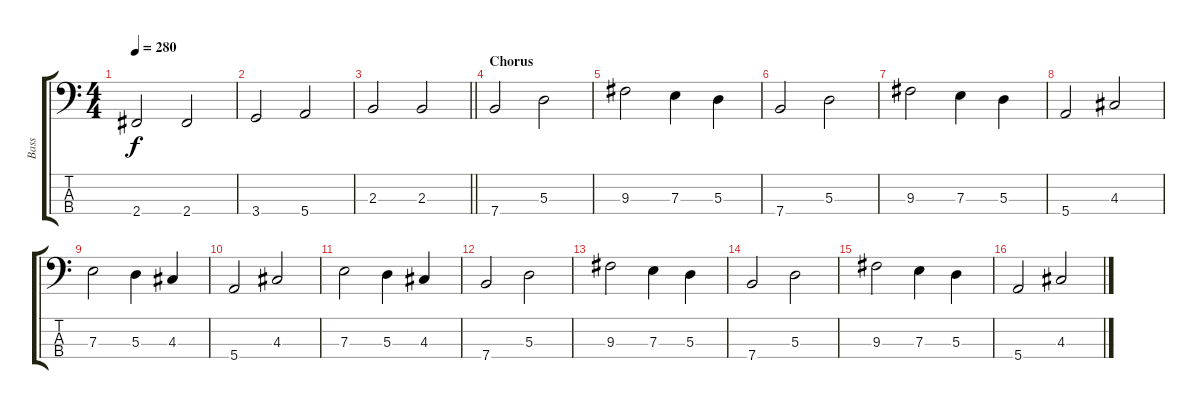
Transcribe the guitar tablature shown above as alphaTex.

\track ("Bass" "Bass") {instrument electricbasspick}
\staff {score tabs}
\tuning (G2 D2 A1 E1) {hide}
\ts (4 4)
\tempo 280
\clef f4
\ks c
2.4.2{dy f} 2.4.2 |
3.4.2 5.4.2 |
\barLineRight lightlight
2.3.2 2.3.2 |
\section ("" "Chorus")
7.4.2 5.3.2 |
9.3.2 7.3.4 5.3.4 |
7.4.2 5.3.2 |
9.3.2 7.3.4 5.3.4 |
5.4.2 4.3.2 |
7.3.2 5.3.4 4.3.4 |
5.4.2 4.3.2 |
7.3.2 5.3.4 4.3.4 |
7.4.2 5.3.2 |
9.3.2 7.3.4 5.3.4 |
7.4.2 5.3.2 |
9.3.2 7.3.4 5.3.4 |
5.4.2 4.3.2
